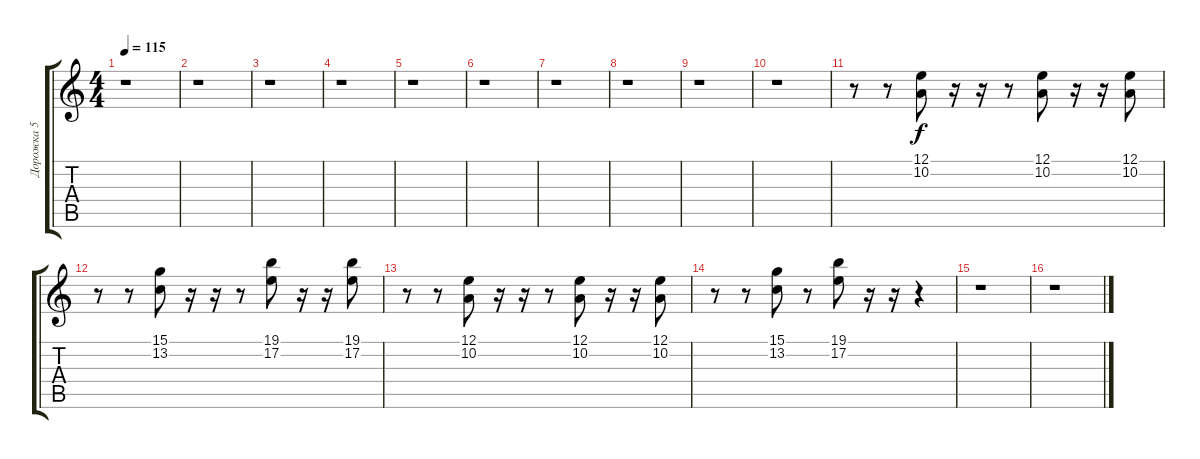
\track ("Дорожка 5" "Дорожка 5") {instrument glockenspiel}
\staff {score tabs}
\tuning (E4 B3 G3 D3 A2 E2) {hide}
\ts (4 4)
\tempo 115
\clef g2
\ks c
r.1{dy f} |
r.1 |
r.1 |
r.1 |
r.1 |
r.1 |
r.1 |
r.1 |
r.1 |
r.1 |
r.8 r.8 (12.1 10.2).8 r.16 r.16 r.8 (12.1 10.2).8 r.16 r.16 (12.1 10.2).8 |
r.8 r.8 (15.1 13.2).8 r.16 r.16 r.8 (19.1 17.2).8 r.16 r.16 (19.1 17.2).8 |
r.8 r.8 (12.1 10.2).8 r.16 r.16 r.8 (12.1 10.2).8 r.16 r.16 (12.1 10.2).8 |
r.8 r.8 (15.1 13.2).8 r.8 (19.1 17.2).8 r.16 r.16 r.4 |
r.1 |
r.1
